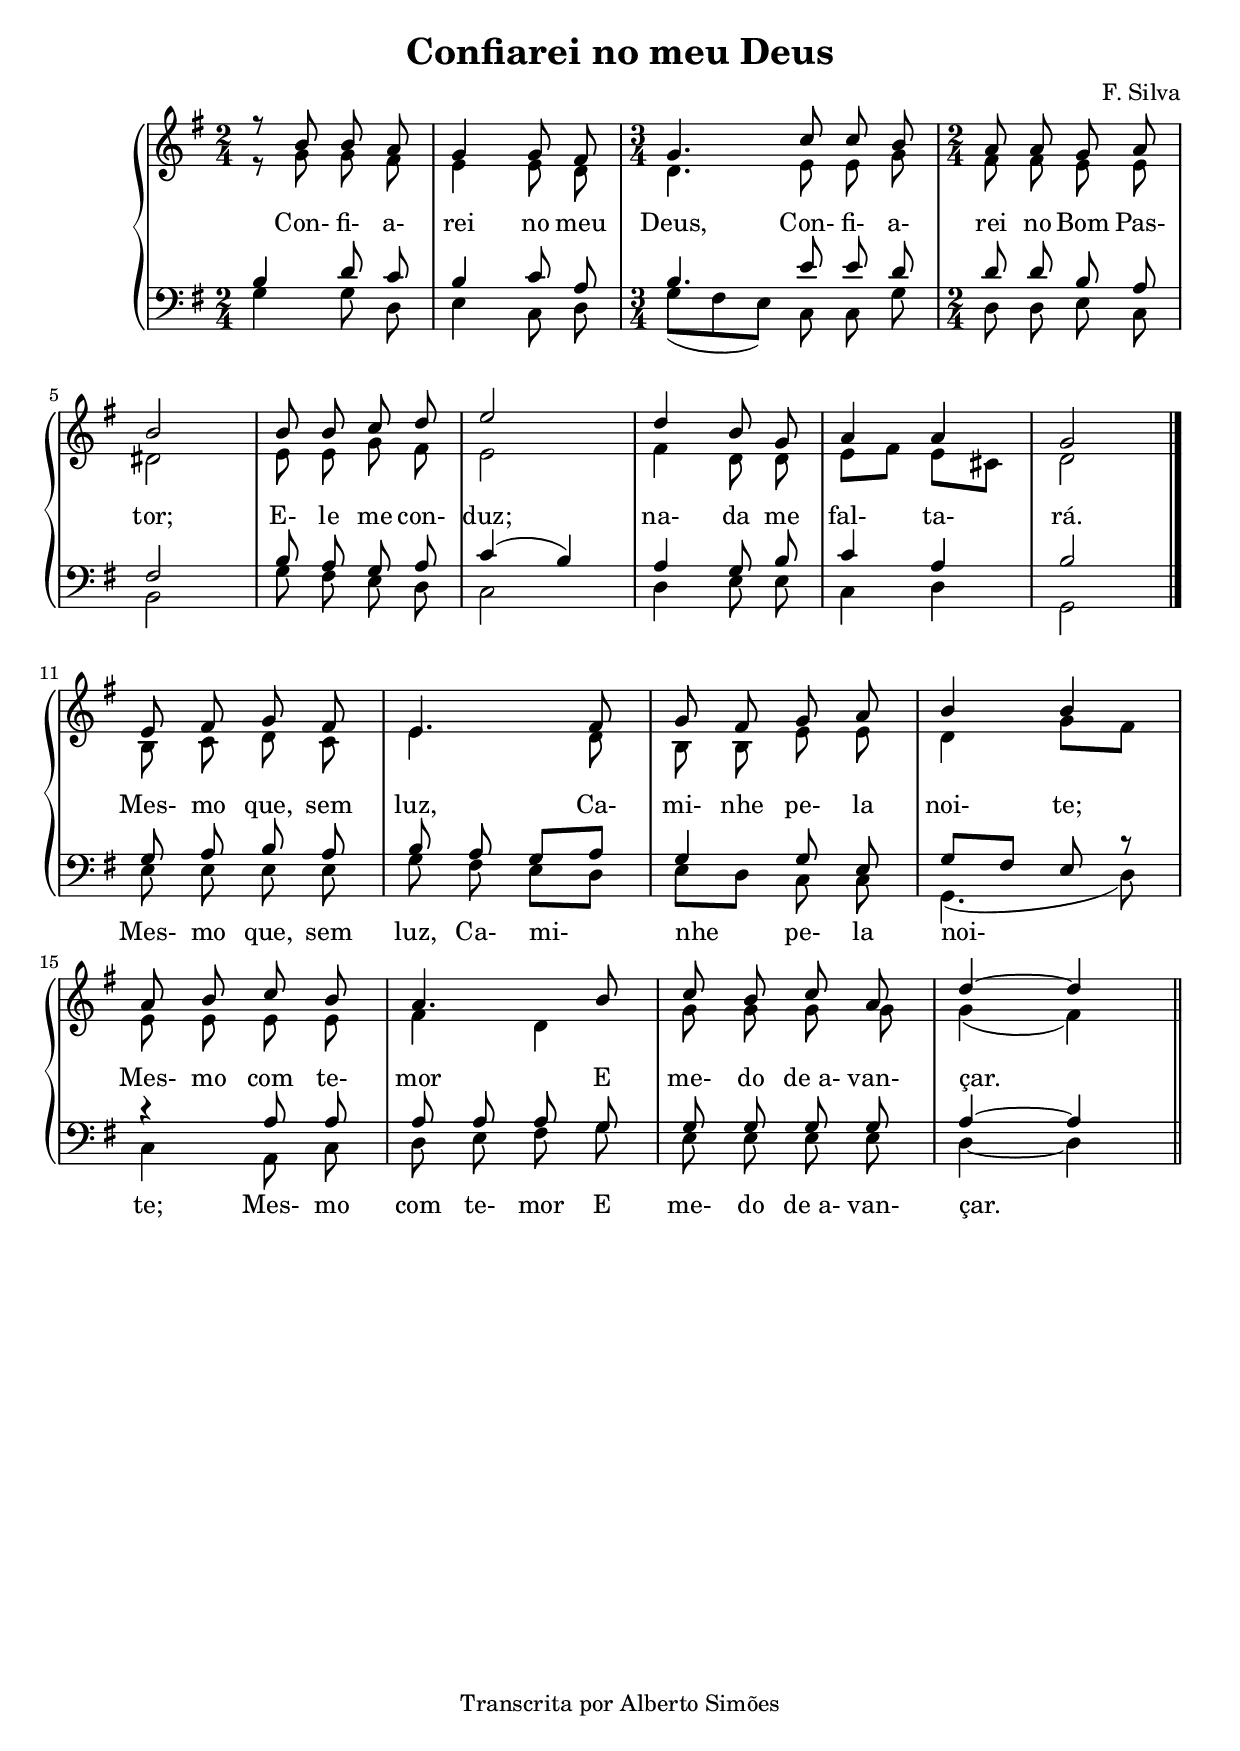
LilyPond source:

\version "2.14.0"

\header {
  title = "Confiarei no meu Deus"
  composer = "F. Silva"
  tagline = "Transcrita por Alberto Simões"

  ocasioes = "entrada,ofertorio,final"
  seccao   = "entrada"
}


global = {
  \key g \major
  \time 2/4 
}

melody = \relative c'' {
  \global
  \clef treble
  \autoBeamOff

  r8 b b a | g4 g8 fis | \time 3/4 g4. c8 c b | \time 2/4 a8 a g a |
  b2 | b8 b c d | e2 | d4 b8 g | a4 a | g2 \bar "|."
  \break
  \tieDashed
  e8 fis g fis | e4 ~ e8 fis | g fis g a | b4 ~ b |
  a8 b c b |a4 ~ a8 b | c b c a | d4 ~ d \bar "||"
}

text = \lyricmode {
  Con- fi- a- rei no meu Deus,
  Con- fi- a- rei no Bom Pas- tor;
  E- le me con- duz;
  na- da me fal- ta- rá.

  Mes- mo que, sem luz,
  Ca- mi- nhe pe- la noi- te;
  Mes- mo com te- mor
  E me- do de_a- van- çar.

}


textB = \lyricmode {
  \repeat unfold 26 { \skip 1 }
  Mes- mo que, sem luz,
  Ca- mi- nhe pe- la noi- te;
  Mes- mo com te- mor
  E me- do de_a- van- çar.

}

upperA = \relative c'' {
  \voiceOne
  \autoBeamOff
  r8 b b a | g4 g8 fis | \time 3/4 g4. c8 c b | \time 2/4 a a g a |
  b2 | b8 b c d | e2 | d4 b8 g | a4 a | g2 \bar "|."

  \break

  e8 fis g fis | e4. fis8 | g fis g a | b4 b |
  a8 b c b | a4. b8 | c b c a | d4 ~ d \bar "||"
}

upperB = \relative c'' {
  \voiceTwo
  \autoBeamOff
  r8 g8 g fis |e4 e8 d | \time 3/4 d4. e8 e g | \time 2/4 fis fis e e |
  dis2 | e8 e g fis | e2 | fis4 d8 d | e[ fis] e[ cis] | d2 \bar "|."

  b8 c d c | e4. d8 | b b e e | d4 g8[ fis] | 
  e e e e | fis4 d | g8 g g g | g4( fis) \bar "||"
}

upper = {
  \global
  \clef treble
  << \new Voice = "mel" \upperA 
     \new Voice \upperB >>
}

lowerA = \relative c' {
  \autoBeamOff
  \voiceOne
  b4 d8 c | b4 c8 a | \time 3/4 b4. e8 e d | \time 2/4 d d b a |
  fis2 | b8 a g a | c4( b) | a g8 b | c4 a | b2 \bar "|."

  g8 a b a | b a g[ a] | g4 g8 e | g[ fis] e r |
  r4 a8 a | a a a g | g g g g | a4 ~ a \bar "||"
}


lowerB = \relative c' {
  \autoBeamOff
  \voiceTwo
  g4 g8 d | e4 c8 d | \time 3/4 g8[( fis e)] c c g' | \time 2/4 d d e c |
  b2 | g'8 fis e d | c2 | d4 e8 e | c4 d | g,2 \bar "|."

  e'8 e e e | g fis e[ d] | e[ d] c c | g4.( d'8) |
  c4 a8 c | d e fis g | e e e e | d4 ~ d \bar "||"
}


lower = {
  \global
  \clef bass
  << \new Voice \lowerA 
     \new Voice = "melB" \lowerB >>
}


\score {
  <<
    \new PianoStaff <<
      \new Staff = "upper" \upper
      \new Staff = "lower" \lower
    >>
    \new Lyrics \with { alignAboveContext = "lower" }
                { \lyricsto "mel" \text}
    \new Lyrics \with { alignBelowContext = "lower" }
                { \lyricsto "melB" \textB}
  >>
  \layout {
    \context {
      \Staff \RemoveEmptyStaves       
      % \override VerticalAxisGroup #'remove-first = ##t
    }
  }
  \midi {
    \context {
      \Score
      tempoWholesPerMinute = #(ly:make-moment 75 4)
    }
  }
}


